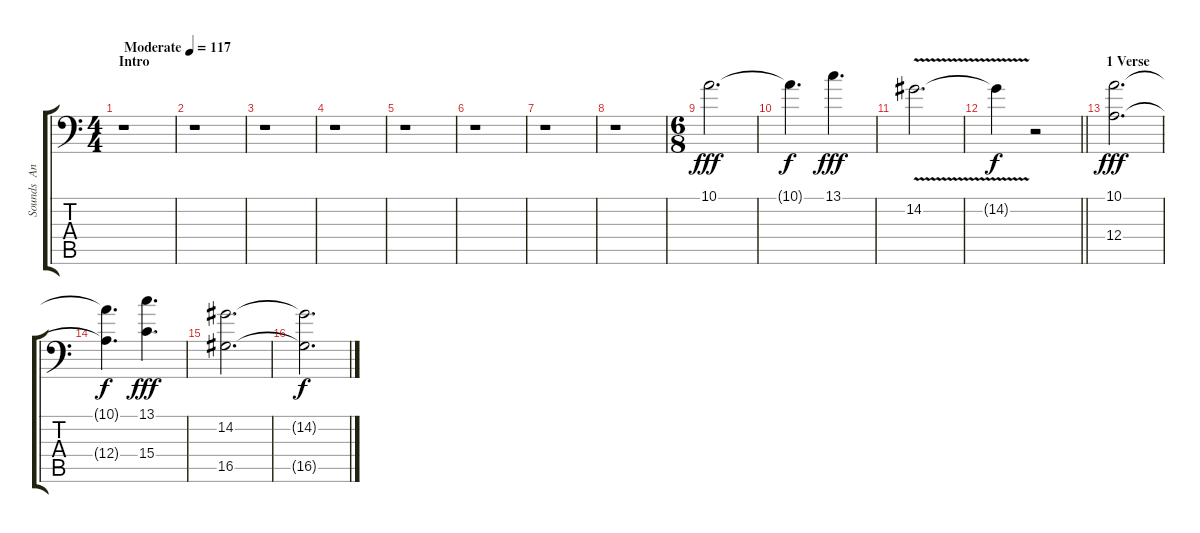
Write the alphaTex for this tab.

\track ("Sounds  And Vokal" "Sounds  An") {instrument lead1square}
\staff {score tabs}
\tuning (B3 Gb3 D3 A2 E2 A1) {hide}
\ts (4 4)
\section ("" "Intro ")
\tempo (117 "Moderate")
\clef f4
\ks c
r.1{dy fff instrument lead1square} |
r.1 |
r.1 |
r.1 |
r.1 |
r.1 |
r.1 |
r.1 |
\ts (6 8)
10.1.2{d instrument stringensemble1} |
10.1{t}.4{d dy f} 13.1.4{d dy fff} |
14.2{v}.2{d} |
\barLineRight lightlight
14.2{t}.4{dy f} r.2 |
\section ("" "1 Verse ")
(10.1 12.4).2{d dy fff volume 13} |
(10.1{t} 12.4{t}).4{d dy f} (13.1 15.4).4{d dy fff} |
(14.2 16.5).2{d} |
(14.2{t} 16.5{t}).2{d dy f}
